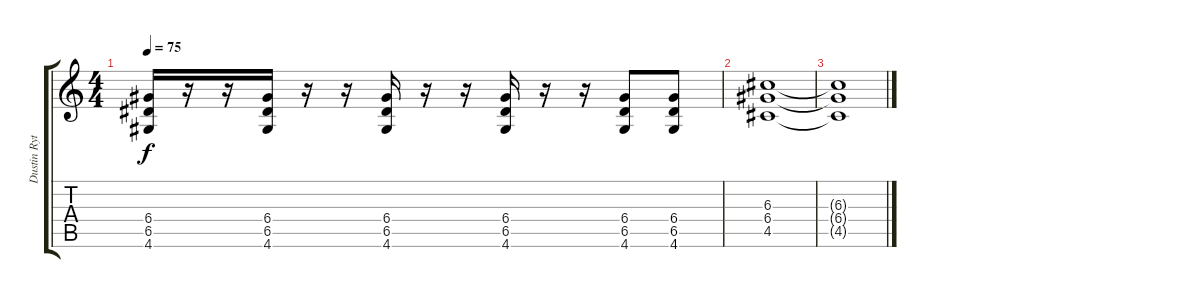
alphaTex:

\track ("Dustin Rythm Guitar" "Dustin Ryt") {instrument distortionguitar}
\staff {score tabs}
\tuning (E4 B3 G3 D3 A2 E2) {hide}
\ts (4 4)
\tempo 75
\clef g2
\ks c
(6.4 6.5 4.6).16{dy f} r.16 r.16 (6.4 6.5 4.6).16 r.16 r.16 (6.4 6.5 4.6).16 r.16 r.16 (6.4 6.5 4.6).16 r.16 r.16 (6.4 6.5 4.6).8 (6.4 6.5 4.6).8 |
(6.3 6.4 4.5).1{volume 3} |
(6.3{t} 6.4{t} 4.5{t}).1
